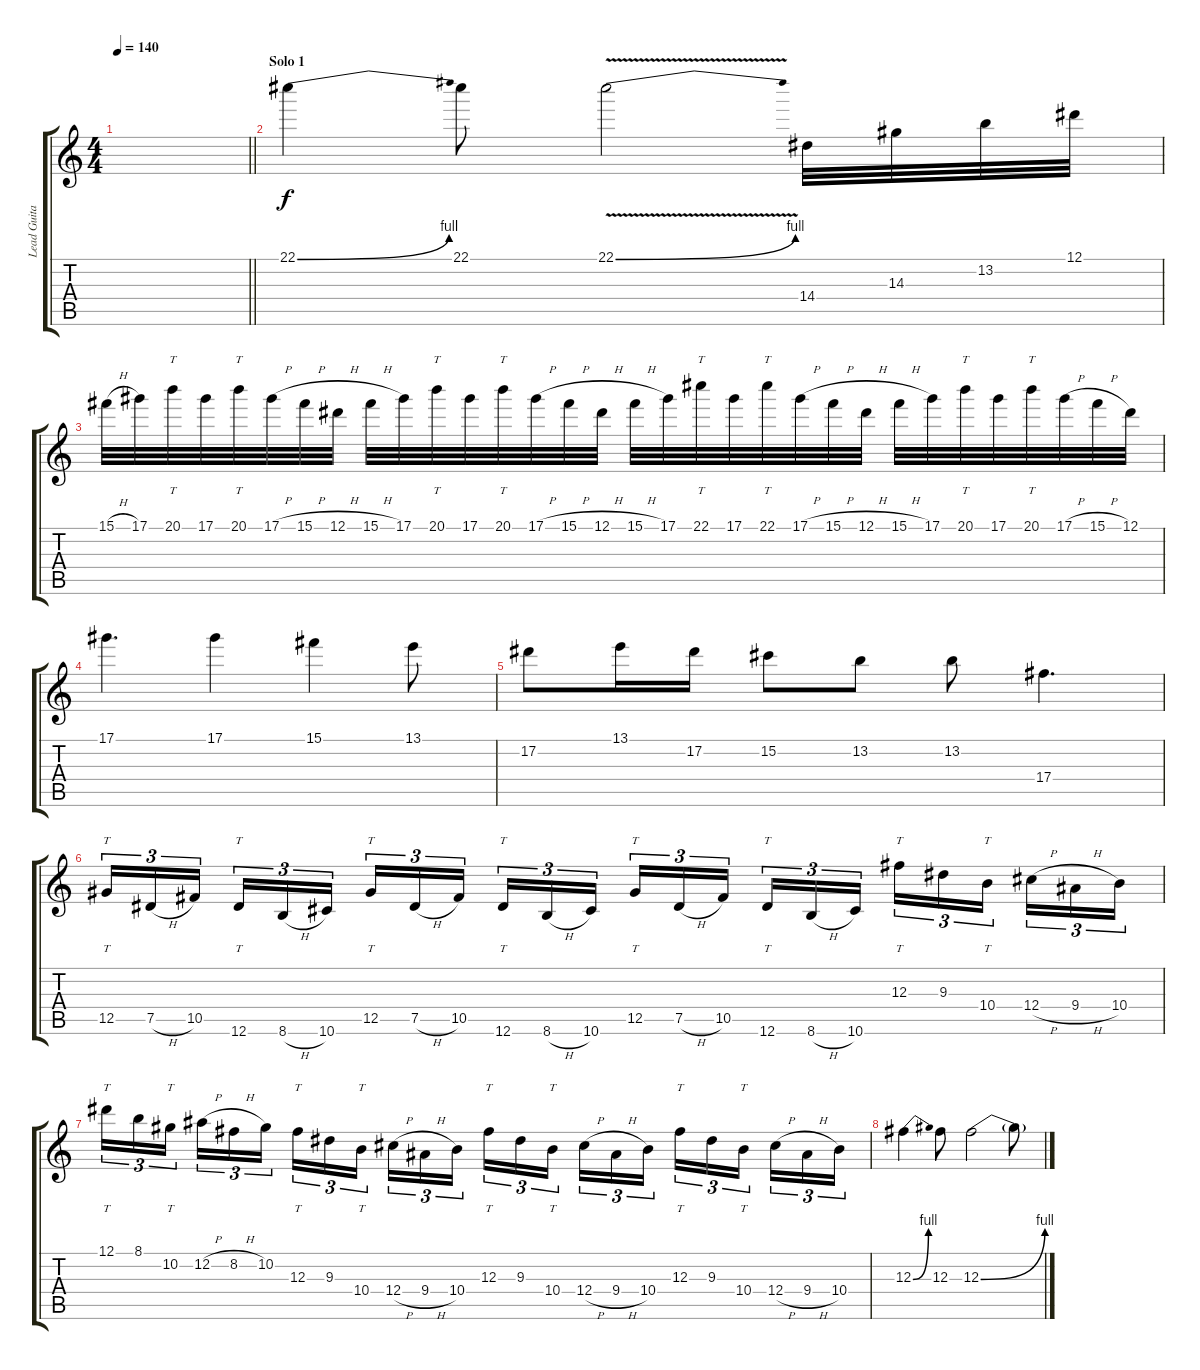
\track ("Lead Guitar" "Lead Guita") {instrument distortionguitar}
\staff {score tabs}
\tuning (Eb4 Bb3 Gb3 Db3 Ab2 Eb2) {hide}
\ts (4 4)
\tempo 140
\clef g2
\barLineRight lightlight
\ks c
|
\section ("" "Solo 1")
22.1{be (bend 0 0 60 4)}.4 22.1.8 22.1{be (bend 0 0 60 4) v}.2 14.4.32 14.3.32 13.2.32 12.1.32 |
15.1{h}.32 17.1.32 20.1.32{tt} 17.1.32 20.1.32{tt} 17.1{h}.32 15.1{h}.32 12.1{h}.32 15.1{h}.32 17.1.32 20.1.32{tt} 17.1.32 20.1.32{tt} 17.1{h}.32 15.1{h}.32 12.1{h}.32 15.1{h}.32 17.1.32 22.1.32{tt} 17.1.32 22.1.32{tt} 17.1{h}.32 15.1{h}.32 12.1{h}.32 15.1{h}.32 17.1.32 20.1.32{tt} 17.1.32 20.1.32{tt} 17.1{h}.32 15.1{h}.32 12.1.32 |
17.1.4{d} 17.1.4 15.1.4 13.1.8 |
17.2.8 13.1.16 17.2.16 15.2.8 13.2.8 13.2.8 17.4.4{d} |
12.5.16{tt tu (3 2)} 7.5{h}.16{tu (3 2)} 10.5.16{tu (3 2) beam splitsecondary} 12.6.16{tt tu (3 2)} 8.6{h}.16{tu (3 2)} 10.6.16{tu (3 2)} 12.5.16{tt tu (3 2)} 7.5{h}.16{tu (3 2)} 10.5.16{tu (3 2) beam splitsecondary} 12.6.16{tt tu (3 2)} 8.6{h}.16{tu (3 2)} 10.6.16{tu (3 2)} 12.5.16{tt tu (3 2)} 7.5{h}.16{tu (3 2)} 10.5.16{tu (3 2) beam splitsecondary} 12.6.16{tt tu (3 2)} 8.6{h}.16{tu (3 2)} 10.6.16{tu (3 2)} 12.3.16{tt tu (3 2)} 9.3.16{tu (3 2)} 10.4.16{tt tu (3 2) beam splitsecondary} 12.4{h}.16{tu (3 2)} 9.4{h}.16{tu (3 2)} 10.4.16{tu (3 2)} |
12.1.16{tt tu (3 2)} 8.1.16{tu (3 2)} 10.2.16{tt tu (3 2) beam splitsecondary} 12.2{h}.16{tu (3 2)} 8.2{h}.16{tu (3 2)} 10.2.16{tu (3 2)} 12.3.16{tt tu (3 2)} 9.3.16{tu (3 2)} 10.4.16{tt tu (3 2) beam splitsecondary} 12.4{h}.16{tu (3 2)} 9.4{h}.16{tu (3 2)} 10.4.16{tu (3 2)} 12.3.16{tt tu (3 2)} 9.3.16{tu (3 2)} 10.4.16{tt tu (3 2) beam splitsecondary} 12.4{h}.16{tu (3 2)} 9.4{h}.16{tu (3 2)} 10.4.16{tu (3 2)} 12.3.16{tt tu (3 2)} 9.3.16{tu (3 2)} 10.4.16{tt tu (3 2) beam splitsecondary} 12.4{h}.16{tu (3 2)} 9.4{h}.16{tu (3 2)} 10.4.16{tu (3 2)} |
12.3{be (bend 0 0 60 4)}.4 12.3.8 12.3{be (bend 0 0 60 4)}.2 12.3{t}.8
